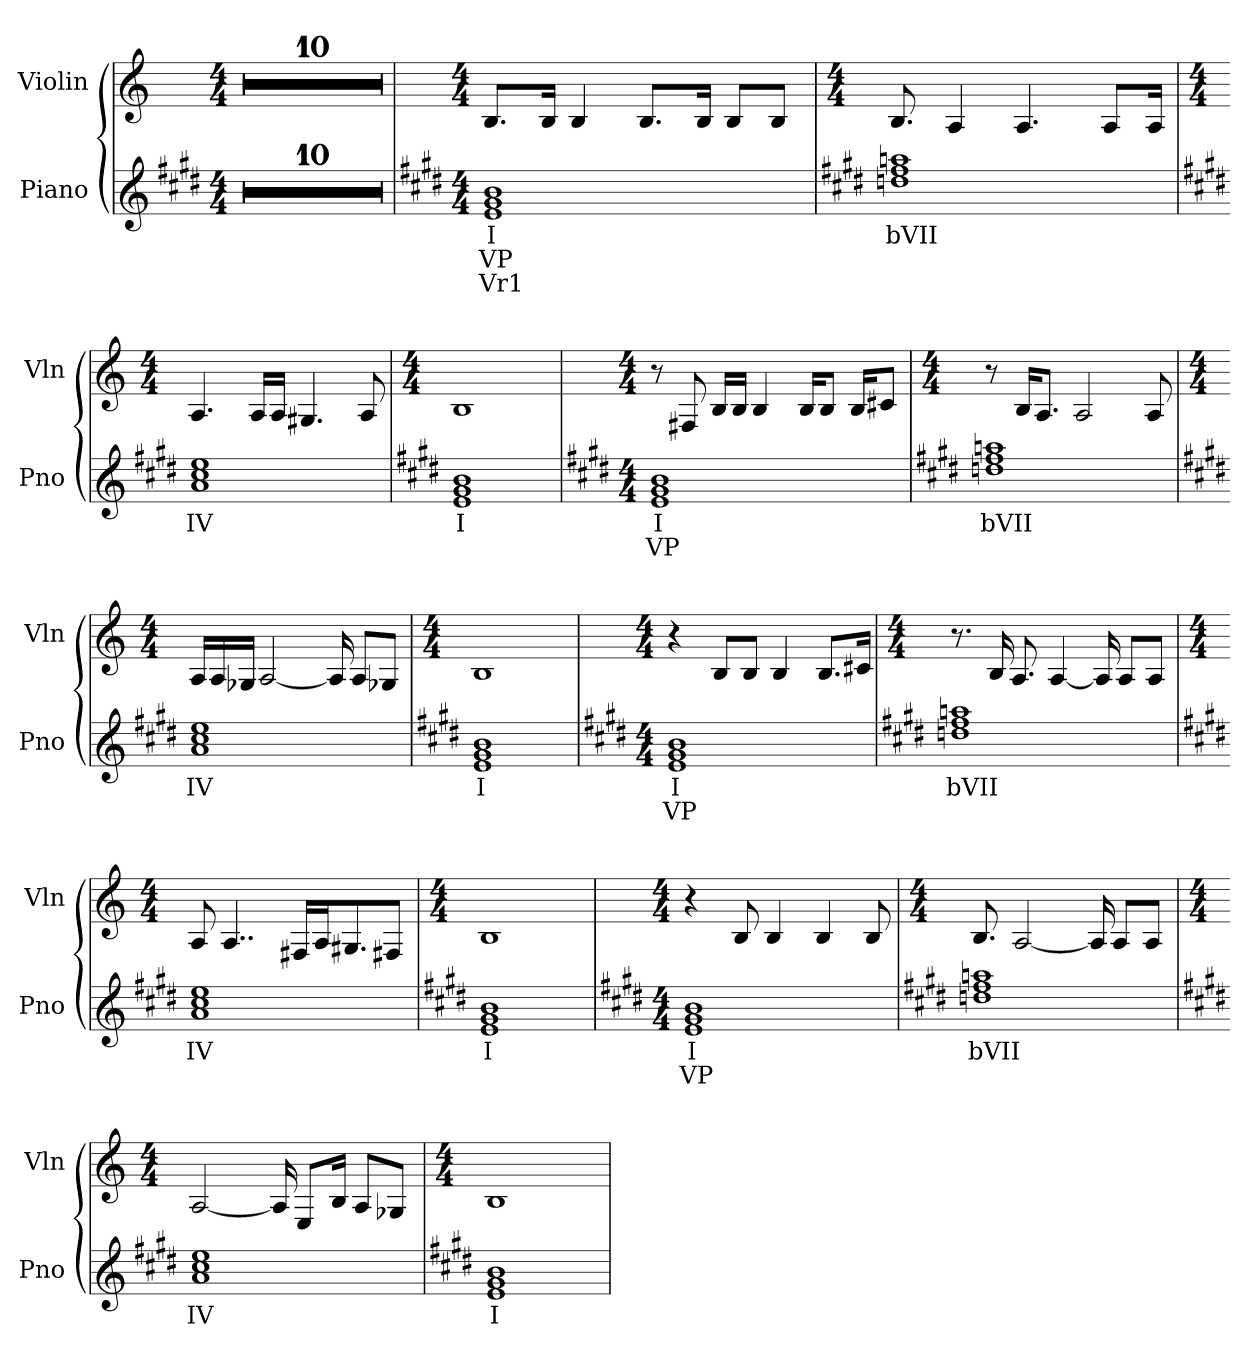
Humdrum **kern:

**kern	**text	**text	**text	**kern
*part2	*part2	*part2	*part2	*part1
*staff2	*staff2	*staff2	*staff2	*staff1
*I"Piano	*	*	*	*I"Violin
*I'Pno	*	*	*	*I'Vln
*k[f#c#g#d#]	*	*	*	*
*E:	*	*	*	*
*M4/4	*	*	*	*M4/4
=	=	=	=	=
1r	.	.	.	1r
=	=	=	=	=
*k[f#c#g#d#]	*	*	*	*
*E:	*	*	*	*
*M4/4	*	*	*	*M4/4
1r	.	.	.	1r
=	=	=	=	=
*k[f#c#g#d#]	*	*	*	*
*E:	*	*	*	*
*M4/4	*	*	*	*M4/4
1r	.	.	.	1r
=	=	=	=	=
*k[f#c#g#d#]	*	*	*	*
*E:	*	*	*	*
*M4/4	*	*	*	*M4/4
1r	.	.	.	1r
=	=	=	=	=
*k[f#c#g#d#]	*	*	*	*
*E:	*	*	*	*
*M4/4	*	*	*	*M4/4
1r	.	.	.	1r
=	=	=	=	=
*k[f#c#g#d#]	*	*	*	*
*E:	*	*	*	*
*M4/4	*	*	*	*M4/4
1r	.	.	.	1r
=	=	=	=	=
*k[f#c#g#d#]	*	*	*	*
*E:	*	*	*	*
*M4/4	*	*	*	*M4/4
1r	.	.	.	1r
=	=	=	=	=
*k[f#c#g#d#]	*	*	*	*
*E:	*	*	*	*
*M4/4	*	*	*	*M4/4
1r	.	.	.	1r
=	=	=	=	=
*k[f#c#g#d#]	*	*	*	*
*E:	*	*	*	*
*M4/4	*	*	*	*M4/4
1r	.	.	.	1r
=	=	=	=	=
*k[f#c#g#d#]	*	*	*	*
*E:	*	*	*	*
*M4/4	*	*	*	*M4/4
1r	.	.	.	1r
=	=	=	=	=
*k[f#c#g#d#]	*	*	*	*
*E:	*	*	*	*
*M4/4	*	*	*	*M4/4
1e 1g# 1b	I	VP	Vr1	8.BL
.	.	.	.	16BJk
.	.	.	.	4B
.	.	.	.	8.BL
.	.	.	.	16BJk
.	.	.	.	8BL
.	.	.	.	8BJ
=	=	=	=	=
*k[f#c#g#d#]	*	*	*	*
*E:	*	*	*	*
*	*	*	*	*M4/4
1ddn 1ff# 1aan	bVII	.	.	8.B
.	.	.	.	4A
.	.	.	.	4.A
.	.	.	.	8AL
.	.	.	.	16AJk
=	=	=	=	=
*k[f#c#g#d#]	*	*	*	*
*E:	*	*	*	*
*	*	*	*	*M4/4
1a 1cc# 1ee	IV	.	.	4.A
.	.	.	.	16ALL
.	.	.	.	16AJJ
.	.	.	.	4.G#X
.	.	.	.	8A
=	=	=	=	=
*k[f#c#g#d#]	*	*	*	*
*E:	*	*	*	*
*	*	*	*	*M4/4
1e 1g# 1b	I	.	.	1B
=	=	=	=	=
*k[f#c#g#d#]	*	*	*	*
*E:	*	*	*	*
*M4/4	*	*	*	*M4/4
1e 1g# 1b	I	VP	.	8r
.	.	.	.	8F#X
.	.	.	.	16BLL
.	.	.	.	16BJJ
.	.	.	.	4B
.	.	.	.	16BKL
.	.	.	.	8BJ
.	.	.	.	16BKL
.	.	.	.	8c#XJ
=	=	=	=	=
*k[f#c#g#d#]	*	*	*	*
*E:	*	*	*	*
*	*	*	*	*M4/4
1ddn 1ff# 1aan	bVII	.	.	8r
.	.	.	.	16BKL
.	.	.	.	8.AJ
.	.	.	.	2A
.	.	.	.	8A
=	=	=	=	=
*k[f#c#g#d#]	*	*	*	*
*E:	*	*	*	*
*	*	*	*	*M4/4
1a 1cc# 1ee	IV	.	.	16ALL
.	.	.	.	16A
.	.	.	.	16G-XJJ
.	.	.	.	[2A
.	.	.	.	16A]
.	.	.	.	8AL
.	.	.	.	8G-XJ
=	=	=	=	=
*k[f#c#g#d#]	*	*	*	*
*E:	*	*	*	*
*	*	*	*	*M4/4
1e 1g# 1b	I	.	.	1B
=	=	=	=	=
*k[f#c#g#d#]	*	*	*	*
*E:	*	*	*	*
*M4/4	*	*	*	*M4/4
1e 1g# 1b	I	VP	.	4r
.	.	.	.	8BL
.	.	.	.	8BJ
.	.	.	.	4B
.	.	.	.	8.BL
.	.	.	.	16c#XJk
=	=	=	=	=
*k[f#c#g#d#]	*	*	*	*
*E:	*	*	*	*
*	*	*	*	*M4/4
1ddn 1ff# 1aan	bVII	.	.	8.r
.	.	.	.	16B
.	.	.	.	8.A
.	.	.	.	[4A
.	.	.	.	16A]
.	.	.	.	8AL
.	.	.	.	8AJ
=	=	=	=	=
*k[f#c#g#d#]	*	*	*	*
*E:	*	*	*	*
*	*	*	*	*M4/4
1a 1cc# 1ee	IV	.	.	8A
.	.	.	.	4..A
.	.	.	.	16F#XLL
.	.	.	.	16A
.	.	.	.	8.G#XJ
.	.	.	.	8F#XJ
=	=	=	=	=
*k[f#c#g#d#]	*	*	*	*
*E:	*	*	*	*
*	*	*	*	*M4/4
1e 1g# 1b	I	.	.	1B
=	=	=	=	=
*k[f#c#g#d#]	*	*	*	*
*E:	*	*	*	*
*M4/4	*	*	*	*M4/4
1e 1g# 1b	I	VP	.	4r
.	.	.	.	8B
.	.	.	.	4B
.	.	.	.	4B
.	.	.	.	8B
=	=	=	=	=
*k[f#c#g#d#]	*	*	*	*
*E:	*	*	*	*
*	*	*	*	*M4/4
1ddn 1ff# 1aan	bVII	.	.	8.B
.	.	.	.	[2A
.	.	.	.	16A]
.	.	.	.	8AL
.	.	.	.	8AJ
=	=	=	=	=
*k[f#c#g#d#]	*	*	*	*
*E:	*	*	*	*
*	*	*	*	*M4/4
1a 1cc# 1ee	IV	.	.	[2A
.	.	.	.	16A]
.	.	.	.	8EL
.	.	.	.	16BJk
.	.	.	.	8AL
.	.	.	.	8G-XJ
=	=	=	=	=
*k[f#c#g#d#]	*	*	*	*
*E:	*	*	*	*
*	*	*	*	*M4/4
1e 1g# 1b	I	.	.	1B
=	=	=	=	=
*-	*-	*-	*-	*-
